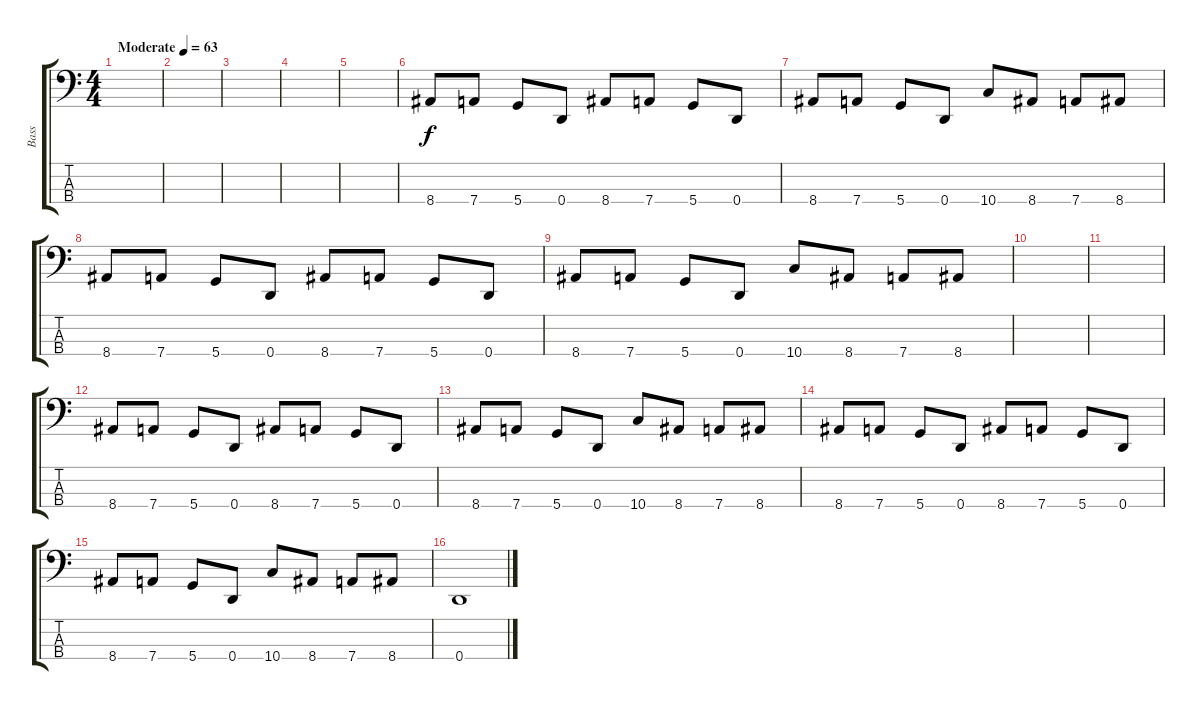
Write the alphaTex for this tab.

\track ("Bass" "Bass") {instrument electricbassfinger}
\staff {score tabs}
\tuning (G2 D2 A1 D1) {hide}
\ts (4 4)
\tempo (63 "Moderate")
\clef f4
\ks c
|
|
|
|
|
8.4.8 7.4.8 5.4.8 0.4.8 8.4.8 7.4.8 5.4.8 0.4.8 |
8.4.8 7.4.8 5.4.8 0.4.8 10.4.8 8.4.8 7.4.8 8.4.8 |
8.4.8 7.4.8 5.4.8 0.4.8 8.4.8 7.4.8 5.4.8 0.4.8 |
8.4.8 7.4.8 5.4.8 0.4.8 10.4.8 8.4.8 7.4.8 8.4.8 |
|
|
8.4.8 7.4.8 5.4.8 0.4.8 8.4.8 7.4.8 5.4.8 0.4.8 |
8.4.8 7.4.8 5.4.8 0.4.8 10.4.8 8.4.8 7.4.8 8.4.8 |
8.4.8 7.4.8 5.4.8 0.4.8 8.4.8 7.4.8 5.4.8 0.4.8 |
8.4.8 7.4.8 5.4.8 0.4.8 10.4.8 8.4.8 7.4.8 8.4.8 |
0.4.1
